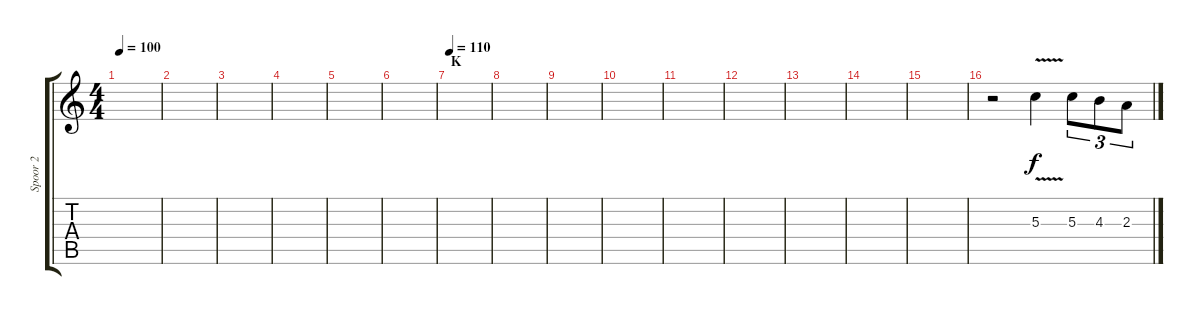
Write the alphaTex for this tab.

\track ("Spoor 2" "Spoor 2") {instrument overdrivenguitar}
\staff {score tabs}
\tuning (E4 B3 G3 D3 A2 E2) {hide}
\ts (4 4)
\tempo 100
\clef g2
\ks c
|
|
|
|
|
|
\section ("" "K")
\tempo 110
|
|
|
|
|
|
|
|
|
r.2 5.3{v}.4 5.3.8{tu (3 2)} 4.3.8{tu (3 2)} 2.3.8{tu (3 2)}
